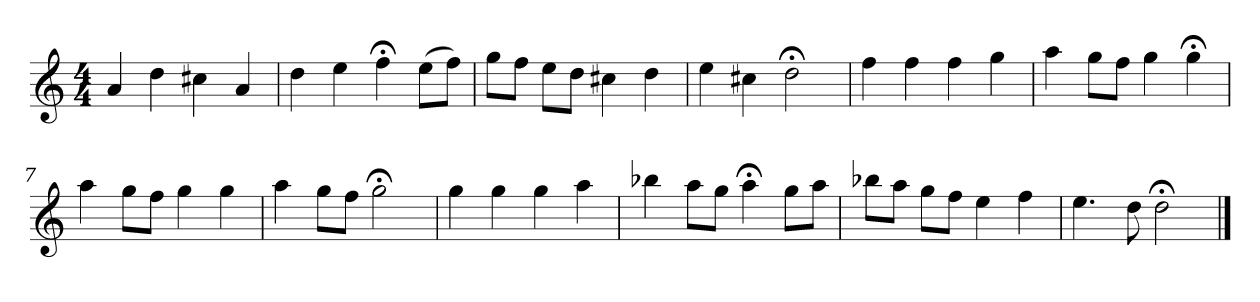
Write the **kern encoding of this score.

**kern
*part1
*staff1
*k[]
*D:dor
*M4/4
*MM120
=1
4a
4dd
4cc#X
4a
=2
4dd
4ee
4ff;<
(8eeL
8ffJ)
=3
8ggL
8ffJ
8eeL
8ddJ
4cc#X
4dd
=4
4ee
4cc#X
2dd;<
=5
4ff
4ff
4ff
4gg
=6
4aa
8ggL
8ffJ
4gg
4gg;<
=7
4aa
8ggL
8ffJ
4gg
4gg
=8
4aa
8ggL
8ffJ
2gg;<
=9
4gg
4gg
4gg
4aa
=10
4bb-X
8aaL
8ggJ
4aa;<
8ggL
8aaJ
=11
8bb-XL
8aaJ
8ggL
8ffJ
4ee
4ff
=12
4.ee
8dd
2dd;<
==
*-
